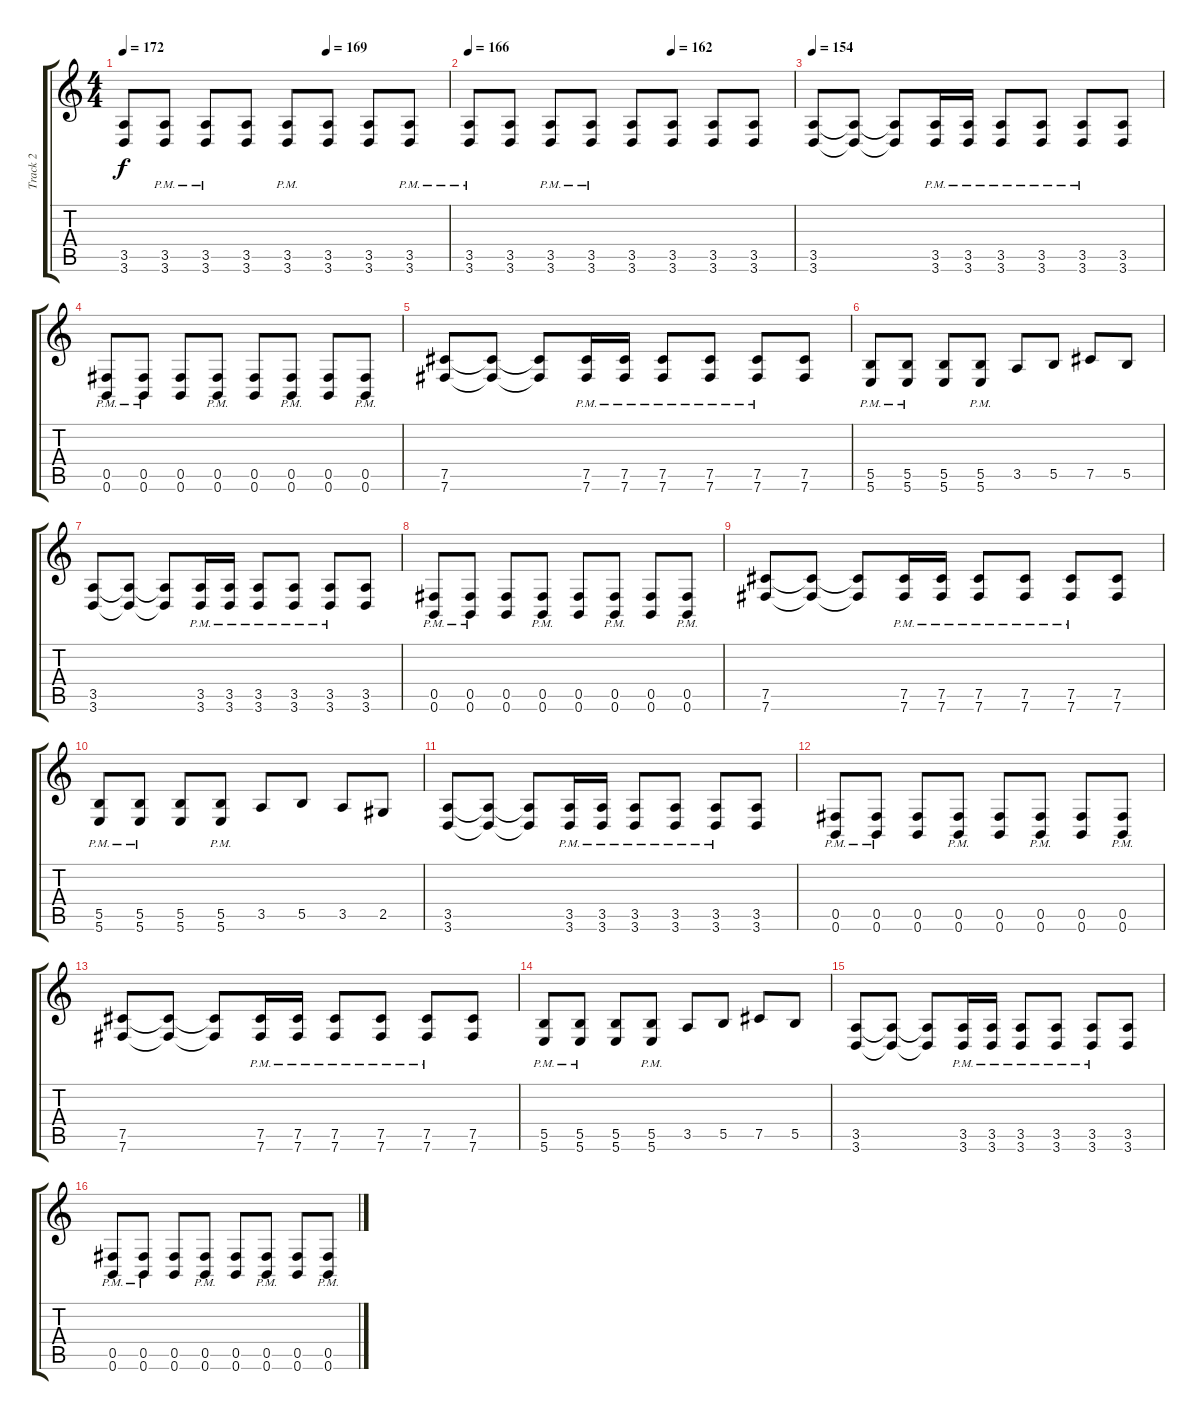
\track ("Track 2" "Track 2") {instrument distortionguitar}
\staff {score tabs}
\tuning (Db4 Ab3 E3 B2 Gb2 B1) {hide}
\ts (4 4)
\tempo 172
\tempo (169 0.625)
\clef g2
\ks c
(3.5 3.6).8{dy f} (3.5{pm} 3.6{pm}).8 (3.5{pm} 3.6{pm}).8 (3.5 3.6).8 (3.5{pm} 3.6{pm}).8 (3.5 3.6).8 (3.5 3.6).8 (3.5{pm} 3.6{pm}).8 |
\tempo 166
\tempo (162 0.625)
(3.5{pm} 3.6{pm}).8 (3.5 3.6).8 (3.5{pm} 3.6{pm}).8 (3.5{pm} 3.6{pm}).8 (3.5 3.6).8 (3.5 3.6).8 (3.5 3.6).8 (3.5 3.6).8 |
\tempo 154
(3.5 3.6).8 (3.5{t} 3.6{t}).8 (3.5{t} 3.6{t}).8 (3.5{pm} 3.6{pm}).16 (3.5{pm} 3.6{pm}).16 (3.5{pm} 3.6{pm}).8 (3.5{pm} 3.6{pm}).8 (3.5{pm} 3.6{pm}).8 (3.5 3.6).8 |
(0.5{pm} 0.6{pm}).8 (0.5{pm} 0.6{pm}).8 (0.5 0.6).8 (0.5{pm} 0.6{pm}).8 (0.5 0.6).8 (0.5{pm} 0.6{pm}).8 (0.5 0.6).8 (0.5{pm} 0.6{pm}).8 |
(7.5 7.6).8 (7.5{t} 7.6{t}).8 (7.5{t} 7.6{t}).8 (7.5{pm} 7.6{pm}).16 (7.5{pm} 7.6{pm}).16 (7.5{pm} 7.6{pm}).8 (7.5{pm} 7.6{pm}).8 (7.5{pm} 7.6{pm}).8 (7.5 7.6).8 |
(5.5{pm} 5.6{pm}).8 (5.5{pm} 5.6{pm}).8 (5.5 5.6).8 (5.5{pm} 5.6{pm}).8 3.5.8 5.5.8 7.5.8 5.5.8 |
(3.5 3.6).8 (3.5{t} 3.6{t}).8 (3.5{t} 3.6{t}).8 (3.5{pm} 3.6{pm}).16 (3.5{pm} 3.6{pm}).16 (3.5{pm} 3.6{pm}).8 (3.5{pm} 3.6{pm}).8 (3.5{pm} 3.6{pm}).8 (3.5 3.6).8 |
(0.5{pm} 0.6{pm}).8 (0.5{pm} 0.6{pm}).8 (0.5 0.6).8 (0.5{pm} 0.6{pm}).8 (0.5 0.6).8 (0.5{pm} 0.6{pm}).8 (0.5 0.6).8 (0.5{pm} 0.6{pm}).8 |
(7.5 7.6).8 (7.5{t} 7.6{t}).8 (7.5{t} 7.6{t}).8 (7.5{pm} 7.6{pm}).16 (7.5{pm} 7.6{pm}).16 (7.5{pm} 7.6{pm}).8 (7.5{pm} 7.6{pm}).8 (7.5{pm} 7.6{pm}).8 (7.5 7.6).8 |
(5.5{pm} 5.6{pm}).8 (5.5{pm} 5.6{pm}).8 (5.5 5.6).8 (5.5{pm} 5.6{pm}).8 3.5.8 5.5.8 3.5.8 2.5.8 |
(3.5 3.6).8 (3.5{t} 3.6{t}).8 (3.5{t} 3.6{t}).8 (3.5{pm} 3.6{pm}).16 (3.5{pm} 3.6{pm}).16 (3.5{pm} 3.6{pm}).8 (3.5{pm} 3.6{pm}).8 (3.5{pm} 3.6{pm}).8 (3.5 3.6).8 |
(0.5{pm} 0.6{pm}).8 (0.5{pm} 0.6{pm}).8 (0.5 0.6).8 (0.5{pm} 0.6{pm}).8 (0.5 0.6).8 (0.5{pm} 0.6{pm}).8 (0.5 0.6).8 (0.5{pm} 0.6{pm}).8 |
(7.5 7.6).8 (7.5{t} 7.6{t}).8 (7.5{t} 7.6{t}).8 (7.5{pm} 7.6{pm}).16 (7.5{pm} 7.6{pm}).16 (7.5{pm} 7.6{pm}).8 (7.5{pm} 7.6{pm}).8 (7.5{pm} 7.6{pm}).8 (7.5 7.6).8 |
(5.5{pm} 5.6{pm}).8 (5.5{pm} 5.6{pm}).8 (5.5 5.6).8 (5.5{pm} 5.6{pm}).8 3.5.8 5.5.8 7.5.8 5.5.8 |
(3.5 3.6).8 (3.5{t} 3.6{t}).8 (3.5{t} 3.6{t}).8 (3.5{pm} 3.6{pm}).16 (3.5{pm} 3.6{pm}).16 (3.5{pm} 3.6{pm}).8 (3.5{pm} 3.6{pm}).8 (3.5{pm} 3.6{pm}).8 (3.5 3.6).8 |
(0.5{pm} 0.6{pm}).8 (0.5{pm} 0.6{pm}).8 (0.5 0.6).8 (0.5{pm} 0.6{pm}).8 (0.5 0.6).8 (0.5{pm} 0.6{pm}).8 (0.5 0.6).8 (0.5{pm} 0.6{pm}).8
